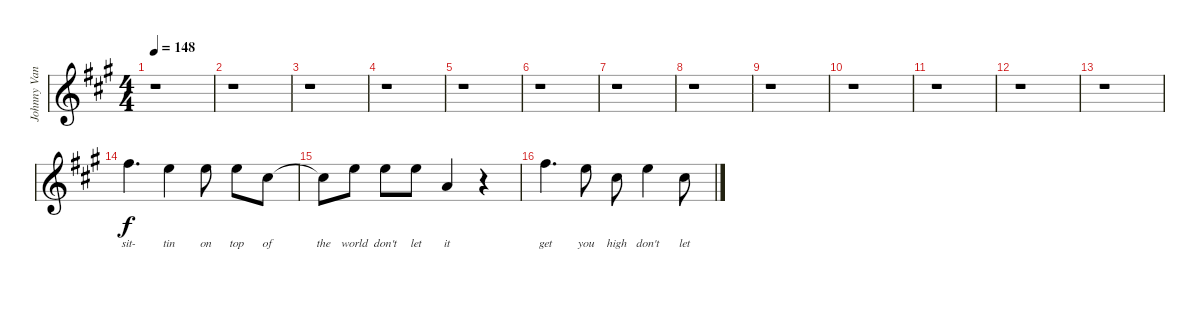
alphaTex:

\track ("Johnny Van Zant Vocals" "Johnny Van") {instrument contrabass}
\staff {score}
\tuning (E4 B3 G3 D3 A2 E2) {hide}
\ts (4 4)
\tempo 148
\clef g2
\ks a
r.1{dy f} |
r.1 |
r.1 |
r.1 |
r.1 |
r.1 |
r.1 |
r.1 |
r.1 |
r.1 |
r.1 |
r.1 |
r.1 |
7.2.4{d lyrics (0 "sit-") lyrics (1 "") lyrics (2 "") lyrics (3 "") lyrics (4 "") volume 13} 5.2.4{lyrics (0 "tin") lyrics (1 "") lyrics (2 "") lyrics (3 "") lyrics (4 "")} 5.2.8{lyrics (0 "on") lyrics (1 "") lyrics (2 "") lyrics (3 "") lyrics (4 "")} 5.2.8{lyrics (0 "top") lyrics (1 "") lyrics (2 "") lyrics (3 "") lyrics (4 "")} 6.3.8{lyrics (0 "of") lyrics (1 "") lyrics (2 "") lyrics (3 "") lyrics (4 "")} |
6.3{t}.8{lyrics (0 "the") lyrics (1 "") lyrics (2 "") lyrics (3 "") lyrics (4 "")} 5.2.8{lyrics (0 "world") lyrics (1 "") lyrics (2 "") lyrics (3 "") lyrics (4 "")} 5.2.8{lyrics (0 "don't") lyrics (1 "") lyrics (2 "") lyrics (3 "") lyrics (4 "")} 5.2.8{lyrics (0 "let") lyrics (1 "") lyrics (2 "") lyrics (3 "") lyrics (4 "")} 7.4.4{lyrics (0 "it") lyrics (1 "") lyrics (2 "") lyrics (3 "") lyrics (4 "")} r.4 |
7.2.4{d lyrics (0 "get") lyrics (1 "") lyrics (2 "") lyrics (3 "") lyrics (4 "")} 5.2.8{lyrics (0 "you") lyrics (1 "") lyrics (2 "") lyrics (3 "") lyrics (4 "")} 6.3.8{lyrics (0 "high") lyrics (1 "") lyrics (2 "") lyrics (3 "") lyrics (4 "")} 5.2.4{lyrics (0 "don't") lyrics (1 "") lyrics (2 "") lyrics (3 "") lyrics (4 "")} 6.3.8{lyrics (0 "let") lyrics (1 "") lyrics (2 "") lyrics (3 "") lyrics (4 "")}
